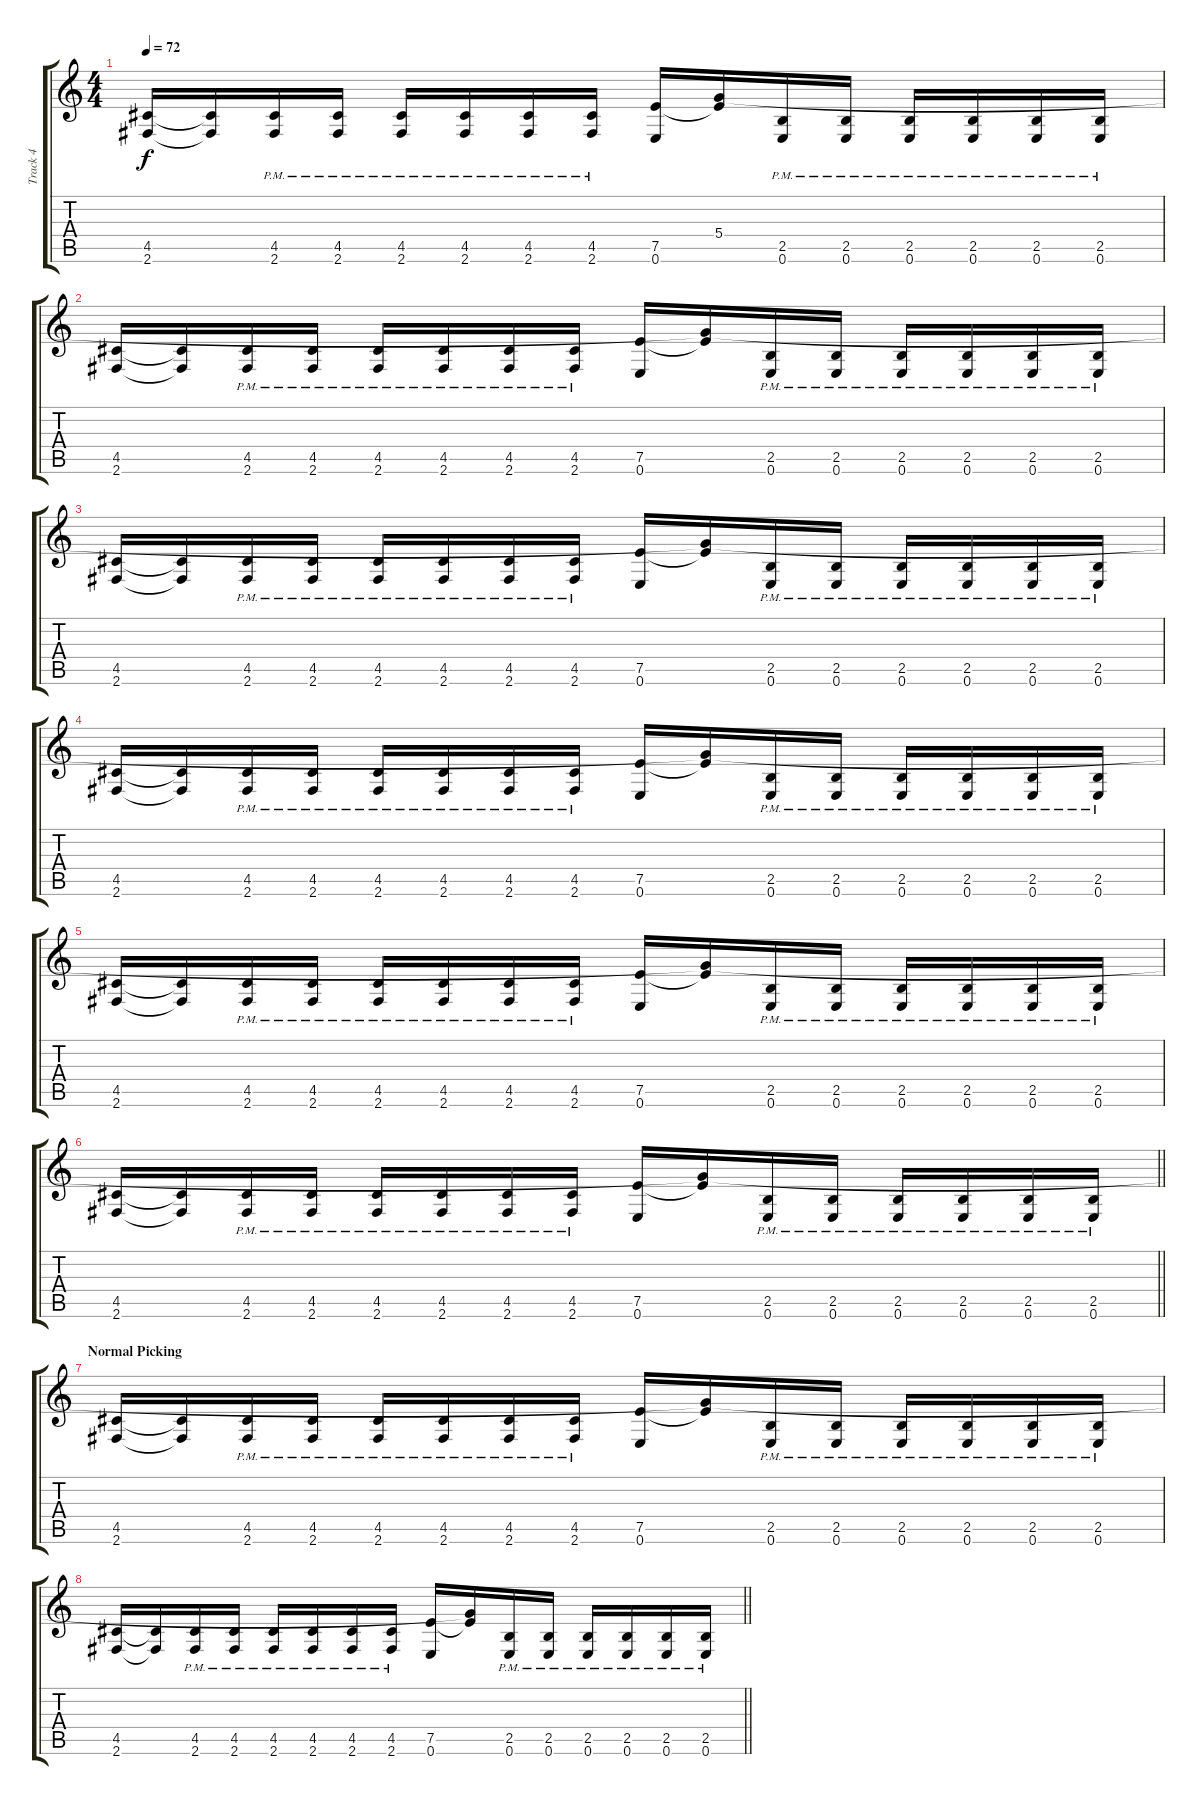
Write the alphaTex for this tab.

\track ("Track 4" "Track 4") {instrument overdrivenguitar}
\staff {score tabs}
\tuning (E4 B3 G3 D3 A2 E2) {hide}
\ts (4 4)
\tempo 72
\clef g2
\ks c
(4.5 2.6).16{dy f} (4.5{t} 2.6{t}).16 (4.5{pm} 2.6{pm}).16 (4.5{pm} 2.6{pm}).16 (4.5{pm} 2.6{pm}).16 (4.5{pm} 2.6{pm}).16 (4.5{pm} 2.6{pm}).16 (4.5{pm} 2.6{pm}).16 (7.5 0.6).16 (5.4{t} 7.5{t}).16 (2.5{pm} 0.6).16 (2.5{pm} 0.6).16 (2.5{pm} 0.6).16 (2.5{pm} 0.6).16 (2.5{pm} 0.6).16 (2.5{pm} 0.6).16 |
(4.5 2.6).16 (4.5{t} 2.6{t}).16 (4.5{pm} 2.6{pm}).16 (4.5{pm} 2.6{pm}).16 (4.5{pm} 2.6{pm}).16 (4.5{pm} 2.6{pm}).16 (4.5{pm} 2.6{pm}).16 (4.5{pm} 2.6{pm}).16 (7.5 0.6).16 (5.4{t} 7.5{t}).16 (2.5{pm} 0.6).16 (2.5{pm} 0.6).16 (2.5{pm} 0.6).16 (2.5{pm} 0.6).16 (2.5{pm} 0.6).16 (2.5{pm} 0.6).16 |
(4.5 2.6).16 (4.5{t} 2.6{t}).16 (4.5{pm} 2.6{pm}).16 (4.5{pm} 2.6{pm}).16 (4.5{pm} 2.6{pm}).16 (4.5{pm} 2.6{pm}).16 (4.5{pm} 2.6{pm}).16 (4.5{pm} 2.6{pm}).16 (7.5 0.6).16 (5.4{t} 7.5{t}).16 (2.5{pm} 0.6).16 (2.5{pm} 0.6).16 (2.5{pm} 0.6).16 (2.5{pm} 0.6).16 (2.5{pm} 0.6).16 (2.5{pm} 0.6).16 |
(4.5 2.6).16 (4.5{t} 2.6{t}).16 (4.5{pm} 2.6{pm}).16 (4.5{pm} 2.6{pm}).16 (4.5{pm} 2.6{pm}).16 (4.5{pm} 2.6{pm}).16 (4.5{pm} 2.6{pm}).16 (4.5{pm} 2.6{pm}).16 (7.5 0.6).16 (5.4{t} 7.5{t}).16 (2.5{pm} 0.6).16 (2.5{pm} 0.6).16 (2.5{pm} 0.6).16 (2.5{pm} 0.6).16 (2.5{pm} 0.6).16 (2.5{pm} 0.6).16 |
(4.5 2.6).16 (4.5{t} 2.6{t}).16 (4.5{pm} 2.6{pm}).16 (4.5{pm} 2.6{pm}).16 (4.5{pm} 2.6{pm}).16 (4.5{pm} 2.6{pm}).16 (4.5{pm} 2.6{pm}).16 (4.5{pm} 2.6{pm}).16 (7.5 0.6).16 (5.4{t} 7.5{t}).16 (2.5{pm} 0.6).16 (2.5{pm} 0.6).16 (2.5{pm} 0.6).16 (2.5{pm} 0.6).16 (2.5{pm} 0.6).16 (2.5{pm} 0.6).16 |
\barLineRight lightlight
(4.5 2.6).16 (4.5{t} 2.6{t}).16 (4.5{pm} 2.6{pm}).16 (4.5{pm} 2.6{pm}).16 (4.5{pm} 2.6{pm}).16 (4.5{pm} 2.6{pm}).16 (4.5{pm} 2.6{pm}).16 (4.5{pm} 2.6{pm}).16 (7.5 0.6).16 (5.4{t} 7.5{t}).16 (2.5{pm} 0.6).16 (2.5{pm} 0.6).16 (2.5{pm} 0.6).16 (2.5{pm} 0.6).16 (2.5{pm} 0.6).16 (2.5{pm} 0.6).16 |
\section ("" "Normal Picking")
(4.5 2.6).16 (4.5{t} 2.6{t}).16 (4.5{pm} 2.6{pm}).16 (4.5{pm} 2.6{pm}).16 (4.5{pm} 2.6{pm}).16 (4.5{pm} 2.6{pm}).16 (4.5{pm} 2.6{pm}).16 (4.5{pm} 2.6{pm}).16 (7.5 0.6).16 (5.4{t} 7.5{t}).16 (2.5{pm} 0.6).16 (2.5{pm} 0.6).16 (2.5{pm} 0.6).16 (2.5{pm} 0.6).16 (2.5{pm} 0.6).16 (2.5{pm} 0.6).16 |
\barLineRight lightlight
(4.5 2.6).16 (4.5{t} 2.6{t}).16 (4.5{pm} 2.6{pm}).16 (4.5{pm} 2.6{pm}).16 (4.5{pm} 2.6{pm}).16 (4.5{pm} 2.6{pm}).16 (4.5{pm} 2.6{pm}).16 (4.5{pm} 2.6{pm}).16 (7.5 0.6).16 (5.4{t} 7.5{t}).16 (2.5{pm} 0.6).16 (2.5{pm} 0.6).16 (2.5{pm} 0.6).16 (2.5{pm} 0.6).16 (2.5{pm} 0.6).16 (2.5{pm} 0.6).16
